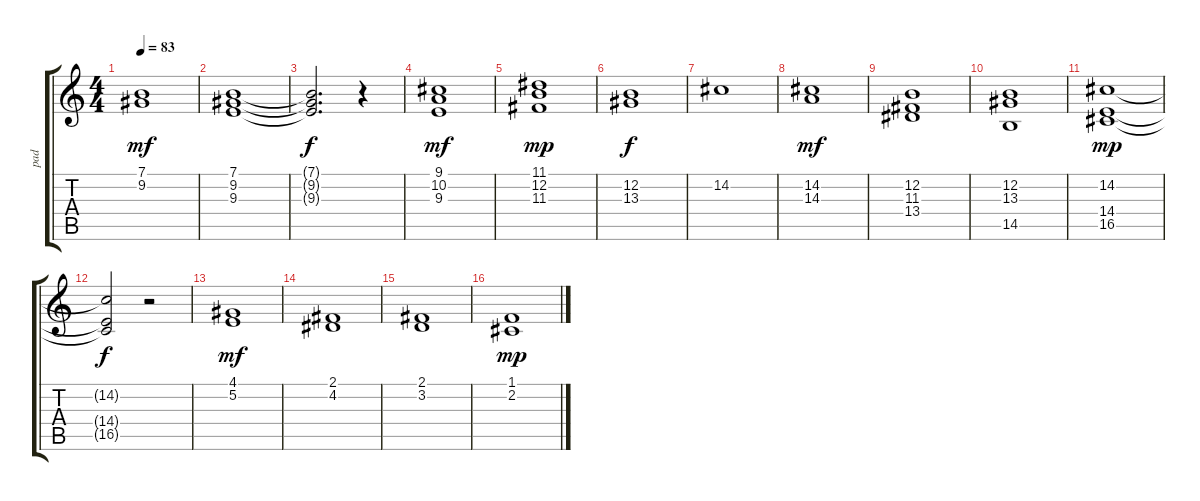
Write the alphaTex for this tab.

\track ("pad" "pad") {instrument synthstrings1}
\staff {score tabs}
\tuning (E4 B3 G3 D3 A2 E2) {hide}
\ts (4 4)
\tempo 83
\clef g2
\ks c
(7.1 9.2).1{dy mf} |
(7.1 9.2 9.3).1 |
(7.1{t} 9.2{t} 9.3{t}).2{d dy f} r.4 |
(9.1 10.2 9.3).1{dy mf} |
(11.1 12.2 11.3).1{dy mp} |
(12.2 13.3).1{dy f} |
14.2.1 |
(14.2 14.3).1{dy mf} |
(12.2 11.3 13.4).1 |
(12.2 13.3 14.5).1 |
(14.2 14.4 16.5).1{dy mp} |
(14.2{t} 14.4{t} 16.5{t}).2{dy f} r.2 |
(4.1 5.2).1{dy mf} |
(2.1 4.2).1 |
(2.1 3.2).1 |
(1.1 2.2).1{dy mp}
